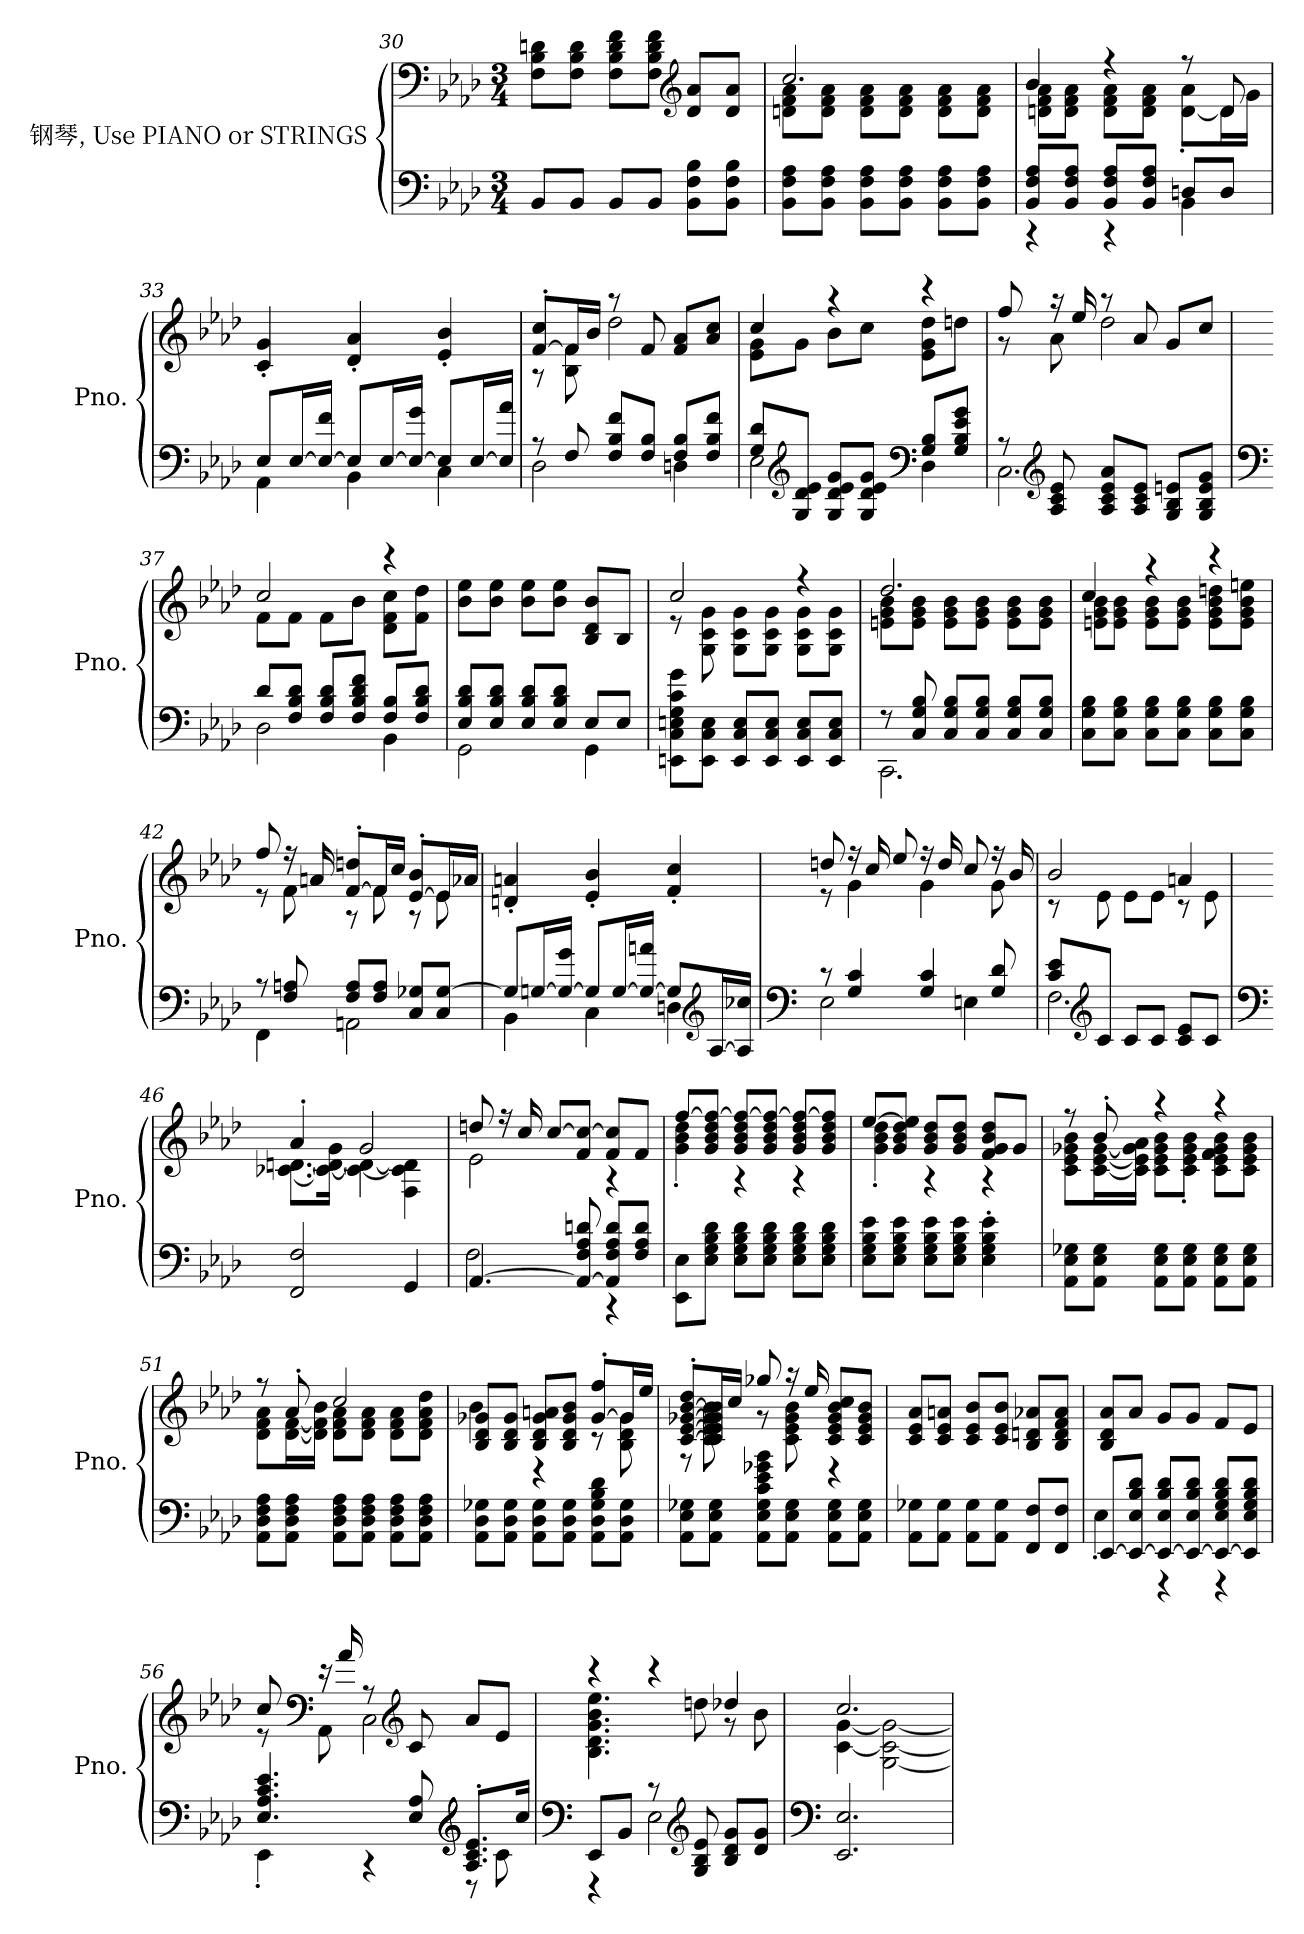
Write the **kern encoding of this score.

**kern	**kern
*part1	*part1
*staff2	*staff1
*I"钢琴, Use PIANO or STRINGS	*
*I'Pno.	*
!!LO:LB:g=z
*clefF4	*clefF4
*k[b-e-a-d-]	*k[b-e-a-d-]
*M3/4	*M3/4
=30	=30
8BB-/L	8F\ 8B-\ 8dn\L
8BB-/J	8F\ 8B-\ 8d\J
8BB-/L	8F\ 8B-\ 8d\ 8f\L
8BB-/J	8F\ 8B-\ 8d\ 8f\J
*	*clefG2
8BB-\ 8F\ 8B-\L	8d/ 8a-/L
8BB-\ 8F\ 8B-\J	8d/ 8a-/J
=31	=31
*	*^
8BB-\ 8F\ 8A-\L	2.cc/	8dn\ 8f\ 8a-\L
8BB-\ 8F\ 8A-\J	.	8d\ 8f\ 8a-\J
8BB-\ 8F\ 8A-\L	.	8d\ 8f\ 8a-\L
8BB-\ 8F\ 8A-\J	.	8d\ 8f\ 8a-\J
8BB-\ 8F\ 8A-\L	.	8d\ 8f\ 8a-\L
8BB-\ 8F\ 8A-\J	.	8d\ 8f\ 8a-\J
=32	=32	=32
*^	*	*
8BB-/ 8F/ 8A-/L	4r	4b-/	8dn\ 8f\ 8a-\L
8BB-/ 8F/ 8A-/J	.	.	8d\ 8f\ 8a-\J
8BB-/ 8F/ 8A-/L	4r	4r	8d\ 8f\ 8a-\L
8BB-/ 8F/ 8A-/J	.	.	8d\ 8f\ 8a-\J
8Dn/L	4BB-\	8r	[8d\' 8a-\'L
8D/J	.	8d/	16d\L]
.	.	.	16g\JJ
*	*	*v	*v
=33	=33	=33
8E-/L	4AA-\	4c/' 4g/'
[16E-/L	.	.
16E-/_ 16f/JJ	.	.
8E-/L]	4BB-\	4d-/' 4a-/'
[16E-/L	.	.
16E-/_ 16g/JJ	.	.
8E-/L]	4C\	4e-/' 4b-/'
[16E-/L	.	.
16E-/] 16a-/JJ	.	.
!!LO:LB:g=z
=34	=34	=34
*	*	*^
8r	2D-\	[8f/' 8cc/'L	8r
8F/	.	16f/L]	8B-\ 8f\
.	.	16b-/JJ	.
8F/ 8B-/ 8f/L	.	8r	2dd-\
8F/ 8B-/J	.	8f/	.
8F/ 8B-/L	4Dn\	8f/ 8a-/L	.
8F/ 8B-/ 8f/J	.	8a-/ 8cc/J	.
=35	=35	=35	=35
8G/ 8d-/L	2E-\	4cc/	8e-\ 8g\L
*clefG2	*	*	*
8G/ 8d-/ 8e-/J	.	.	8g\J
8G/ 8d-/ 8e-/ 8g/L	.	4r	8b-\L
8G/ 8d-/ 8e-/ 8g/J	.	.	8cc\J
*clefF4	*	*	*
8G/ 8B-/L	4D-\	4r	8e-\ 8g\ 8dd-\L
8G/ 8B-/ 8e-/ 8g/J	.	.	8ddn\J
=36	=36	=36	=36
8r	2.C\	8ff/	8r
*clefG2	*	*	*
8A-/ 8c/ 8e-/	.	16r	8a-\
.	.	16ee-/	.
8A-/ 8c/ 8e-/ 8a-/L	.	8r	2dd-\
8A-/ 8c/ 8e-/J	.	8a-/	.
8G/ 8B-/ 8en/L	.	8g/L	.
8G/ 8B-/ 8e/ 8g/J	.	8cc/J	.
!!LO:LB:g=z	!!
=37	=37	=37	=37
*clefF4	*	*	*
8d-/L	2D-\	2cc/	8f\L
8F/ 8B-/ 8d-/J	.	.	8f\J
8F/ 8B-/ 8d-/L	.	.	8f\L
8F/ 8B-/ 8d-/ 8f/J	.	.	8b-\J
8F/ 8B-/L	4BB-\	4r	8d-\ 8f\ 8cc\L
8F/ 8B-/ 8d-/J	.	.	8f\ 8dd-\J
*	*	*v	*v
=38	=38	=38
8E-/ 8B-/ 8d-/L	2GG\	8b-\ 8ee-\L
8E-/ 8B-/ 8d-/J	.	8b-\ 8ee-\J
8E-/ 8B-/ 8d-/L	.	8b-\ 8ee-\L
8E-/ 8B-/ 8d-/J	.	8b-\ 8ee-\J
8E-/L	4GG\	8B-/ 8d-/ 8b-/L
8E-/J	.	8B-/J
*v	*v	*
=39	=39
*	*^
8EEn\ 8C\ 8En\ 8G\ 8c\ 8g\L	2cc/	8r
8EE\ 8C\ 8E\J	.	8G\ 8c\ 8g\
8EE/ 8C/ 8E/L	.	8G\ 8c\ 8g\L
8EE/ 8C/ 8E/J	.	8G\ 8c\ 8g\J
8EE/ 8C/ 8E/L	4r	8G\ 8c\ 8g\L
8EE/ 8C/ 8E/J	.	8G\ 8c\ 8g\J
=40	=40	=40
*^	*	*
8r	2.CC\	2.dd-/	8en\ 8g\ 8b-\L
8C/ 8G/ 8B-/	.	.	8e\ 8g\ 8b-\J
8C/ 8G/ 8B-/L	.	.	8e\ 8g\ 8b-\L
8C/ 8G/ 8B-/J	.	.	8e\ 8g\ 8b-\J
8C/ 8G/ 8B-/L	.	.	8e\ 8g\ 8b-\L
8C/ 8G/ 8B-/J	.	.	8e\ 8g\ 8b-\J
*v	*v	*	*
=41	=41	=41
8C\ 8G\ 8B-\L	4cc/	8en\ 8g\ 8b-\L
8C\ 8G\ 8B-\J	.	8e\ 8g\ 8b-\J
8C\ 8G\ 8B-\L	4r	8e\ 8g\ 8b-\L
8C\ 8G\ 8B-\J	.	8e\ 8g\ 8b-\J
8C\ 8G\ 8B-\L	4r	8e\ 8g\ 8b-\ 8ddn\L
8C\ 8G\ 8B-\J	.	8e\ 8g\ 8b-\ 8een\J
!!LO:LB:g=z	!!
=42	=42	=42
*^	*	*
8r	4FF\	8ff/	8r
8F/ 8An/	.	16r	8f\
.	.	16an/	.
8F/ 8A/L	2AAn\	[8f/' 8ddn/'L	8r
8F/ 8A/J	.	16f/L]	8f\
.	.	16cc/JJ	.
8C/ 8G-X/L	.	[8e-/' 8b-/'L	8r
8C/ [8G-/J	.	16e-/L]	8e-\
.	.	16a-X/JJ	.
*	*	*v	*v
=43	=43	=43
8G-/L]	4BB-\	4dn/' 4an/'
[16Gn/L	.	.
16G/_ 16g/JJ	.	.
8G/L]	4C\	4e-/' 4b-/'
[16G/L	.	.
16G/_ 16an/JJ	.	.
8G/L]	4Dn\	4f/' 4cc/'
*clefG2	*	*
[16A-/L	.	.
16A-/] 16cc-X/JJ	.	.
=44	=44	=44
*clefF4	*	*
*	*	*^
8r	2E-\	8ddn/	8r
4G/ 4c/	.	16r	4g\
.	.	16cc/	.
.	.	8ee-/	.
4G/ 4c/	.	16r	4g\
.	.	16dd/	.
.	4En\	8cc/	.
8G/ 8d-/	.	16r	8g\
.	.	16b-/	.
!!LO:LB:g=z	!!
=45	=45	=45	=45
8c/ 8e-/L	2.F\	2b-/	8r
*clefG2	*	*	*
8c/J	.	.	8e-\
8c/L	.	.	8e-\L
8c/J	.	.	8e-\J
8c/ 8e-/L	.	4an/	8r
8c/J	.	.	8e-\
*v	*v	*	*
=46	=46	=46
*clefF4	*	*
2FF/ 2F/	4a-'/	[8.c-X\ [8.dn\L
.	.	16c-\_ 16d\_ 16g\Jk
.	2g/	4c-\_ 4d\_
4GG/	.	4F\ 4c-\] 4d\]
=47	=47	=47
*^	*	*
[4.AA-/	2F\	8ddn/	2e-\
.	.	16r	.
.	.	16cc/	.
.	.	[8cc/L	.
8AA-/_ 8F/ 8A-/ 8dn/	.	8f/ 8cc/_J	.
8AA-/] 8F/ 8A-/ 8d/L	4r	8f/ 8cc/]L	4r
8F/ 8A-/ 8d/J	.	8f/J	.
*v	*v	*	*
=48	=48	=48
8EE-\ 8E-\L	[8ff/L	4g\' 4b-\' 4dd-\'
8E-\ 8G\ 8B-\ 8d-\J	8g/ 8b-/ 8dd-/ 8ff/_J	.
8E-\ 8G\ 8B-\ 8d-\L	8g/ 8b-/ 8dd-/ 8ff/_L	4r
8E-\ 8G\ 8B-\ 8d-\J	8g/ 8b-/ 8dd-/ 8ff/_J	.
8E-\ 8G\ 8B-\ 8d-\L	8g/ 8b-/ 8dd-/ 8ff/_L	4r
8E-\ 8G\ 8B-\ 8d-\J	8g/ 8b-/ 8dd-/ 8ff/]J	.
!!LO:PB:g=z	!!
=49	=49	=49
8E-\ 8G\ 8B-\ 8e-\L	[8ee-/L	4g\' 4b-\' 4dd-\'
8E-\ 8G\ 8B-\ 8e-\J	8g/ 8b-/ 8dd-/ 8ee-/]J	.
8E-\ 8G\ 8B-\ 8e-\L	8g/ 8b-/ 8dd-/L	4r
8E-\ 8G\ 8B-\ 8e-\J	8g/ 8b-/ 8dd-/J	.
4E-\' 4G\' 4B-\' 4e-\'	8f/ 8g/ 8b-/ 8dd-/L	4r
.	8g/J	.
=50	=50	=50
8AA-\ 8E-\ 8G-X\L	8r	8c\ 8e-\ 8g-X\ 8b-\L
8AA-\ 8E-\ 8G-\J	8b-'/	[16c\ [16e-\ [16g-\L
.	.	16c\] 16e-\] 16g-\] 16a-\JJ
8AA-\ 8E-\ 8G-\L	4r	8c\ 8e-\ 8g-\ 8b-\L
8AA-\ 8E-\ 8G-\J	.	8c\' 8e-\' 8g-\' 8b-\'J
8AA-\ 8E-\ 8G-\L	4r	8c\ 8e-\ 8f\ 8g-\ 8b-\L
8AA-\ 8E-\ 8G-\J	.	8c\ 8e-\ 8g-\ 8b-\J
=51	=51	=51
8AA-\ 8D-\ 8F\ 8A-\L	8r	8d-\ 8f\ 8a-\L
8AA-\ 8D-\ 8F\ 8A-\J	8a-'/	[16d-\ [16f\L
.	.	16d-\] 16f\] 16b-\JJ
8AA-\ 8D-\ 8F\ 8A-\L	2cc/	8d-\ 8f\ 8a-\L
8AA-\ 8D-\ 8F\ 8A-\J	.	8d-\ 8f\ 8a-\J
8AA-\ 8D-\ 8F\ 8A-\L	.	8d-\ 8f\ 8a-\L
8AA-\ 8D-\ 8F\ 8A-\J	.	8d-\ 8f\ 8a-\ 8dd-\J
=52	=52	=52
8AA-\ 8D-\ 8G-X\L	8B-/ 8d-/ 8g-X/L	4b-\
8AA-\ 8D-\ 8G-\J	8B-/ 8d-/ 8g-/J	.
8AA-\ 8D-\ 8G-\L	8B-/ 8d-/ 8g-/ 8an/L	4r
8AA-\ 8D-\ 8G-\J	8B-/ 8d-/ 8g-/ 8b-/J	.
8AA-\ 8D-\ 8G-\ 8B-\ 8d-\L	[8g-/' 8ff/'L	8r
8AA-\ 8D-\ 8G-\J	16g-/L]	8B-\ 8d-\ 8g-\
.	16ee-/JJ	.
!!LO:LB:g=z	!!
=53	=53	=53
8AA-\ 8E-\ 8G-X\L	[8c/' [8e-/' [8g-X/' [8b-/' 8dd-/'L	8r
8AA-\ 8E-\ 8G-\J	16c/] 16e-/] 16g-/] 16b-/]L	8c\ 8e-\ 8g-\ 8b-\
.	16cc/JJ	.
8AA-\ 8E-\ 8G-\ 8c\ 8e-\ 8g-X\ 8b-\L	8gg-X/	8r
8AA-\ 8E-\ 8G-\J	16r	8c\ 8e-\ 8g-\ 8b-\
.	16ee-/	.
8AA-\ 8E-\ 8G-\L	8c/ 8e-/ 8g-/ 8b-/ 8cc/L	4r
8AA-\ 8E-\ 8G-\J	8c/ 8e-/ 8g-/ 8b-/J	.
*	*v	*v
=54	=54
8AA-\ 8G-X\L	8c/ 8e-/ 8a-/L
8AA-\ 8G-\J	8c/ 8e-/ 8an/J
8AA-\ 8G-\L	8c/ 8e-/ 8b-/L
8AA-\ 8G-\J	8c/ 8e-/ 8b-/J
8FF/ 8F/L	8B-/ 8dn/ 8a-X/L
8FF/ 8F/J	8B-/ 8d/ 8f/ 8a-/J
=55	=55
*^	*
[8EE-/L	4E-'\	8B-/ 8d-/ 8a-/L
8EE-/_ 8E-/ 8B-/ 8d-/J	.	8a-/J
8EE-/_ 8E-/ 8B-/ 8d-/L	4r	8g/L
8EE-/_ 8E-/ 8B-/ 8d-/J	.	8g/J
8EE-/_ 8E-/ 8G/ 8B-/ 8d-/L	4r	8f/L
8EE-/] 8E-/ 8G/ 8B-/ 8d-/J	.	8e-/J
!!LO:LB:g=z
=56	=56	=56
*	*	*^
4.E-/ 4.A-/ 4.c/ 4.e-/	4EE-'\	8cc/	8r
*	*	*clefF4	*
.	.	16r	8AA-\
.	.	16a-/	.
.	4r	8r	2C\
*	*	*clefG2	*
8E-/ 8A-/	.	8c/	.
*clefG2	*	*	*
8.A-/' 8.c/' 8.e-/'L	8r	8a-/L	.
.	8c\	8e-/J	.
16cc/Jk	.	.	.
=57	=57	=57	=57
*clefF4	*	*	*
8EE-/L	4r	4r	4.B-\ 4.d-\ 4.g\ 4.b-\ 4.ee-\
8BB-/J	.	.	.
8r	2E-\	4r	.
*clefG2	*	*	*
8G/ 8B-/ 8e-/	.	.	8ddn\
8B-/ 8d-/ 8g/L	.	4dd-X/	8r
8d-/ 8g/J	.	.	8b-\
*v	*v	*	*
=58	=58	=58
*clefF4	*	*
2.EE-/ 2.E-/	2.cc/	[4c\ [4g\
.	.	[2G\ 2c\_ 2g\_
*	*v	*v
=	=
*-	*-
